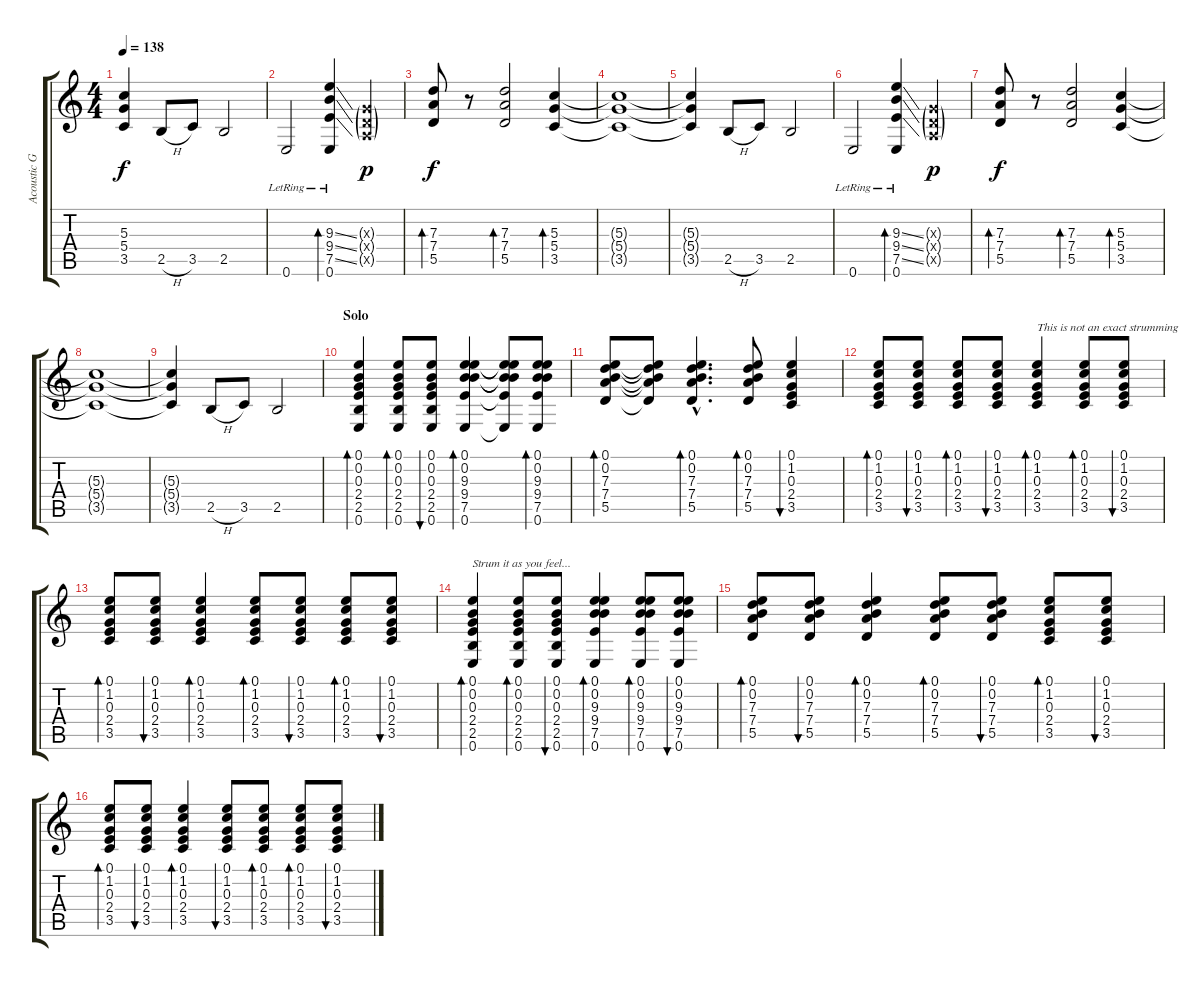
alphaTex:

\track ("Acoustic Guitar" "Acoustic G") {instrument acousticguitarsteel}
\staff {score tabs}
\tuning (E4 B3 G3 D3 A2 E2) {hide}
\ts (4 4)
\tempo 138
\clef g2
\ks c
(5.3{t} 5.4{t} 3.5{t}).4{dy f} 2.5{h}.8 3.5.8 2.5.2 |
0.6{lr}.2 (9.3{ss} 9.4{ss} 7.5{ss} 0.6{lr}).4{bd 60} (0.3{g x} 0.4{g x} 0.5{g x}).4{dy p} |
(7.3 7.4 5.5).8{bd 60 dy f} r.8 (7.3 7.4 5.5).2{bd 60} (5.3 5.4 3.5).4{bd 60} |
(5.3{t} 5.4{t} 3.5{t}).1 |
(5.3{t} 5.4{t} 3.5{t}).4 2.5{h}.8 3.5.8 2.5.2 |
0.6{lr}.2 (9.3{ss} 9.4{ss} 7.5{ss} 0.6{lr}).4{bd 60} (0.3{g x} 0.4{g x} 0.5{g x}).4{dy p} |
(7.3 7.4 5.5).8{bd 60 dy f} r.8 (7.3 7.4 5.5).2{bd 60} (5.3 5.4 3.5).4{bd 60} |
(5.3{t} 5.4{t} 3.5{t}).1 |
(5.3{t} 5.4{t} 3.5{t}).4 2.5{h}.8 3.5.8 2.5.2 |
\section ("" "Solo")
(0.1 0.2 0.3 2.4 2.5 0.6).4{bd 60 volume 10} (0.1 0.2 0.3 2.4 2.5 0.6).8{bd 60} (0.1 0.2 0.3 2.4 2.5 0.6).8{bu 60} (0.1 0.2 9.3 9.4 7.5 0.6).4{bd 60} (0.1{t} 0.2{t} 9.3{t} 9.4{t} 7.5{t} 0.6{t}).8 (0.1 0.2 9.3 9.4 7.5 0.6).8{bd 60} |
(0.1 0.2 7.3 7.4 5.5).8{bd 60} (0.1{t} 0.2{t} 7.3{t} 7.4{t} 5.5{t}).8 (0.1{hac} 0.2{hac} 7.3{hac} 7.4{hac} 5.5{hac}).4{d bd 60} (0.1 0.2 7.3 7.4 5.5).8{bd 60} (0.1 1.2 0.3 2.4 3.5).4{bu 60} |
(0.1 1.2 0.3 2.4 3.5).8{bd 60} (0.1 1.2 0.3 2.4 3.5).8{bu 60} (0.1 1.2 0.3 2.4 3.5).8{bd 60} (0.1 1.2 0.3 2.4 3.5).8{bu 60} (0.1 1.2 0.3 2.4 3.5).4{bd 60 txt "This is not an exact strumming"} (0.1 1.2 0.3 2.4 3.5).8{bd 60} (0.1 1.2 0.3 2.4 3.5).8{bu 60} |
(0.1 1.2 0.3 2.4 3.5).8{bd 60} (0.1 1.2 0.3 2.4 3.5).8{bu 60} (0.1 1.2 0.3 2.4 3.5).4{bd 60} (0.1 1.2 0.3 2.4 3.5).8{bd 60} (0.1 1.2 0.3 2.4 3.5).8{bu 60} (0.1 1.2 0.3 2.4 3.5).8{bd 60} (0.1 1.2 0.3 2.4 3.5).8{bu 60} |
(0.1 0.2 0.3 2.4 2.5 0.6).4{bd 60 txt "Strum it as you feel..."} (0.1 0.2 0.3 2.4 2.5 0.6).8{bd 60} (0.1 0.2 0.3 2.4 2.5 0.6).8{bu 60} (0.1 0.2 9.3 9.4 7.5 0.6).4{bd 60} (0.1 0.2 9.3 9.4 7.5 0.6).8{bd 60} (0.1 0.2 9.3 9.4 7.5 0.6).8{bu 60} |
(0.1 0.2 7.3 7.4 5.5).8{bd 60} (0.1 0.2 7.3 7.4 5.5).8{bu 60} (0.1 0.2 7.3 7.4 5.5).4{bd 60} (0.1 0.2 7.3 7.4 5.5).8{bd 60} (0.1 0.2 7.3 7.4 5.5).8{bu 60} (0.1 1.2 0.3 2.4 3.5).8{bd 60} (0.1 1.2 0.3 2.4 3.5).8{bu 60} |
(0.1 1.2 0.3 2.4 3.5).8{bd 60} (0.1 1.2 0.3 2.4 3.5).8{bu 60} (0.1 1.2 0.3 2.4 3.5).4{bd 60} (0.1 1.2 0.3 2.4 3.5).8{bu 60} (0.1 1.2 0.3 2.4 3.5).8{bd 60} (0.1 1.2 0.3 2.4 3.5).8{bd 60} (0.1 1.2 0.3 2.4 3.5).8{bu 60}
